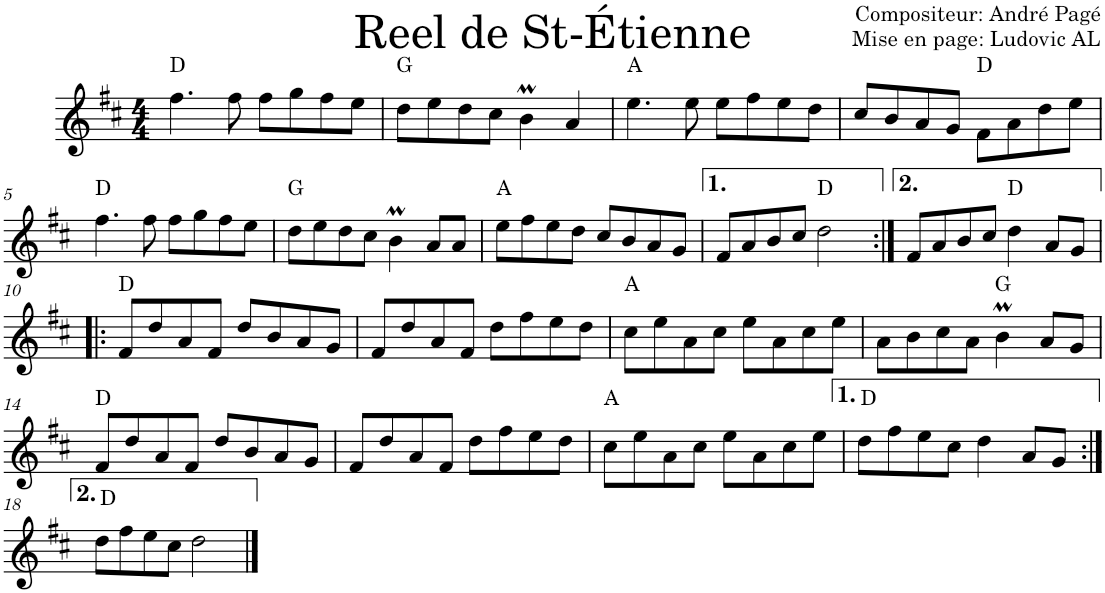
**kern	**harte
*part1	*part1
*staff1	*
*I"Violon	*
*I'Vln.	*
*clefG2	*
*k[f#c#]	*
*M4/4	*
=1	=1
4.ff#\	D:maj
8ff#\	.
8ff#\L	.
8gg\	.
8ff#\	.
8ee\J	.
=2	=2
8dd\L	G:maj
8ee\	.
8dd\	.
8cc#\J	.
4bM\	.
4a/	.
=3	=3
4.ee\	A:maj
8ee\	.
8ee\L	.
8ff#\	.
8ee\	.
8dd\J	.
=4	=4
8cc#/L	.
8b/	.
8a/	.
8g/J	.
8f#\L	D:maj
8a\	.
8dd\	.
8ee\J	.
!!LO:LB:g=z
=5	=5
4.ff#\	D:maj
8ff#\	.
8ff#\L	.
8gg\	.
8ff#\	.
8ee\J	.
=6	=6
8dd\L	G:maj
8ee\	.
8dd\	.
8cc#\J	.
4bM\	.
8a/L	.
8a/J	.
=7	=7
8ee\L	A:maj
8ff#\	.
8ee\	.
8dd\J	.
8cc#/L	.
8b/	.
8a/	.
8g/J	.
=8	=8
8f#/L	.
8a/	.
8b/	.
8cc#/J	.
2dd\	D:maj
=9:|!	=9:|!
8f#/L	.
8a/	.
8b/	.
8cc#/J	.
4dd\	D:maj
8a/L	.
8g/J	.
!!LO:LB:g=z
=10!|:	=10!|:
8f#/L	D:maj
8dd/	.
8a/	.
8f#/J	.
8dd/L	.
8b/	.
8a/	.
8g/J	.
=11	=11
8f#/L	.
8dd/	.
8a/	.
8f#/J	.
8dd\L	.
8ff#\	.
8ee\	.
8dd\J	.
=12	=12
8cc#\L	A:maj
8ee\	.
8a\	.
8cc#\J	.
8ee\L	.
8a\	.
8cc#\	.
8ee\J	.
=13	=13
8a\L	.
8b\	.
8cc#\	.
8a\J	.
4bM\	G:maj
8a/L	.
8g/J	.
!!LO:LB:g=z
=14	=14
8f#/L	D:maj
8dd/	.
8a/	.
8f#/J	.
8dd/L	.
8b/	.
8a/	.
8g/J	.
=15	=15
8f#/L	.
8dd/	.
8a/	.
8f#/J	.
8dd\L	.
8ff#\	.
8ee\	.
8dd\J	.
=16	=16
8cc#\L	A:maj
8ee\	.
8a\	.
8cc#\J	.
8ee\L	.
8a\	.
8cc#\	.
8ee\J	.
=17	=17
8dd\L	D:maj
8ff#\	.
8ee\	.
8cc#\J	.
4dd\	.
8a/L	.
8g/J	.
!!LO:LB:g=z
=18:|!	=18:|!
8dd\L	D:maj
8ff#\	.
8ee\	.
8cc#\J	.
2dd\	.
==	==
*-	*-
